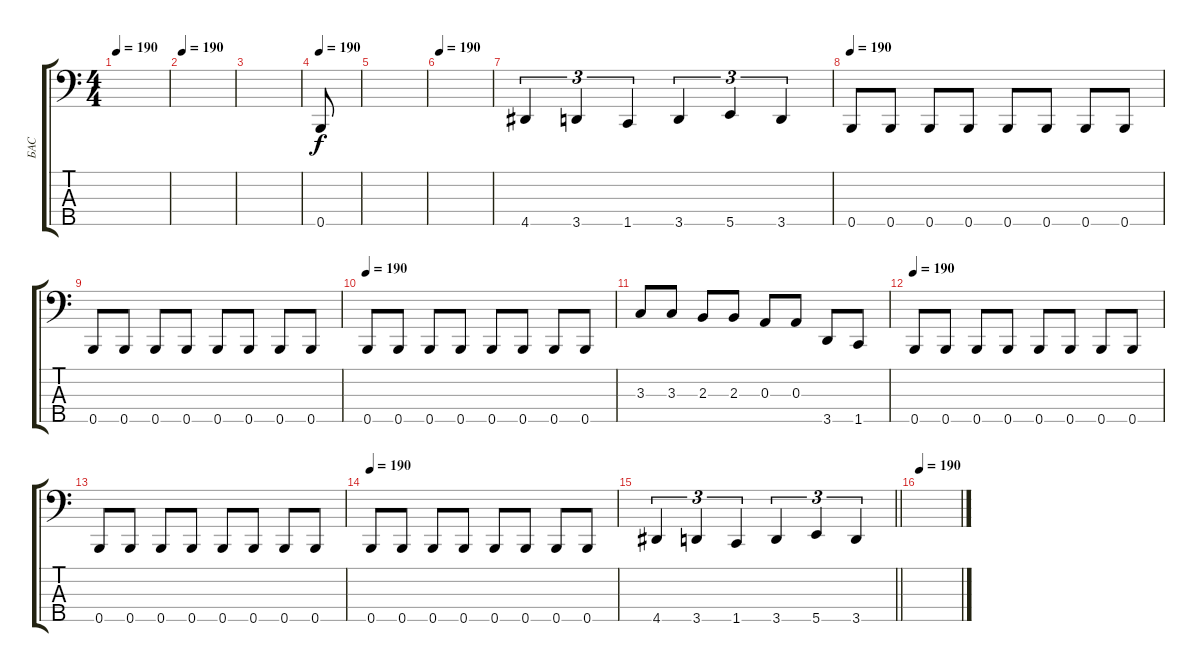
\track ("БАС" "БАС") {instrument electricbasspick}
\staff {score tabs}
\tuning (G2 D2 A1 Gb1 B0) {hide}
\ts (4 4)
\tempo 190
\clef f4
\ks c
|
\tempo 190
|
|
\tempo 190
0.5.8 |
|
\tempo 190
|
4.5.4{tu (3 2)} 3.5.4{tu (3 2)} 1.5.4{tu (3 2)} 3.5.4{tu (3 2)} 5.5.4{tu (3 2)} 3.5.4{tu (3 2)} |
\tempo 190
0.5.8 0.5.8 0.5.8 0.5.8 0.5.8 0.5.8 0.5.8 0.5.8 |
0.5.8 0.5.8 0.5.8 0.5.8 0.5.8 0.5.8 0.5.8 0.5.8 |
\tempo 190
0.5.8 0.5.8 0.5.8 0.5.8 0.5.8 0.5.8 0.5.8 0.5.8 |
3.3.8 3.3.8 2.3.8 2.3.8 0.3.8 0.3.8 3.5.8 1.5.8 |
\tempo 190
0.5.8 0.5.8 0.5.8 0.5.8 0.5.8 0.5.8 0.5.8 0.5.8 |
0.5.8 0.5.8 0.5.8 0.5.8 0.5.8 0.5.8 0.5.8 0.5.8 |
\tempo 190
0.5.8 0.5.8 0.5.8 0.5.8 0.5.8 0.5.8 0.5.8 0.5.8 |
\barLineRight lightlight
4.5.4{tu (3 2)} 3.5.4{tu (3 2)} 1.5.4{tu (3 2)} 3.5.4{tu (3 2)} 5.5.4{tu (3 2)} 3.5.4{tu (3 2)} |
\section ("" "")
\tempo 190
